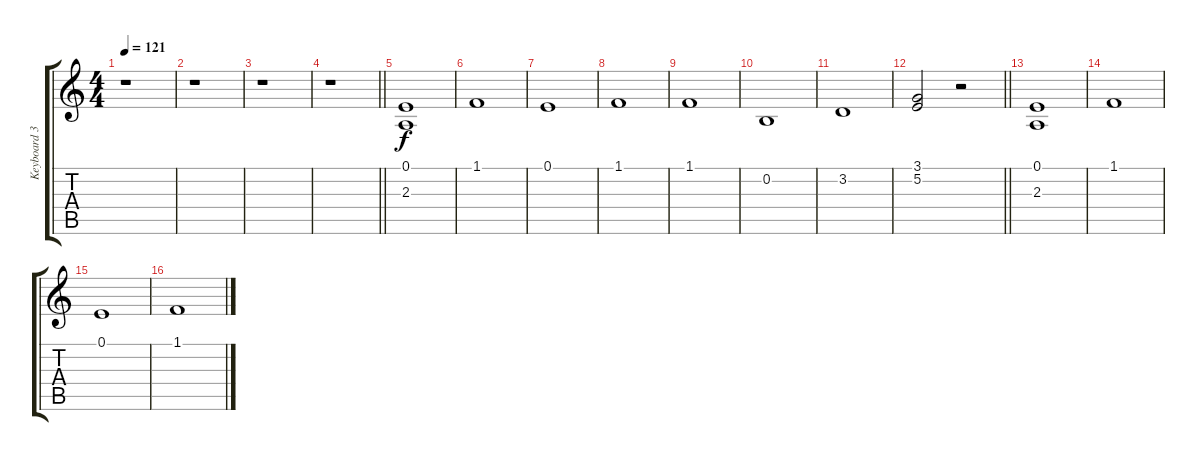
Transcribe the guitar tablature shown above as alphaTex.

\track ("Keyboard 3" "Keyboard 3") {instrument synthstrings1}
\staff {score tabs}
\tuning (E4 B3 G3 D3 A2 E2) {hide}
\ts (4 4)
\tempo 121
\clef g2
\ks c
r.1{dy f} |
r.1 |
r.1 |
\barLineRight lightlight
r.1 |
(0.1 2.3).1 |
1.1.1 |
0.1.1 |
1.1.1 |
1.1.1 |
0.2.1 |
3.2.1 |
\barLineRight lightlight
(3.1 5.2).2 r.2 |
(0.1 2.3).1 |
1.1.1 |
0.1.1 |
1.1.1
